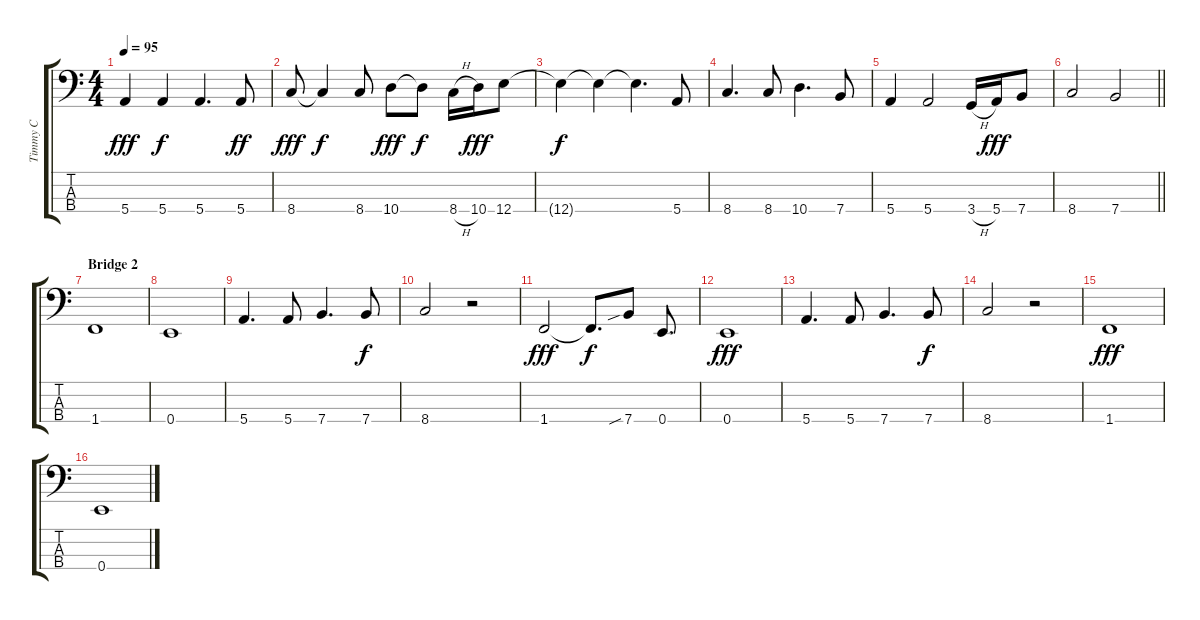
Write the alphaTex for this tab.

\track ("Timmy C" "Timmy C") {instrument electricbassfinger}
\staff {score tabs}
\tuning (G2 D2 A1 E1) {hide}
\ts (4 4)
\tempo 95
\clef f4
\ks c
5.4.4{dy fff} 5.4.4{dy f} 5.4.4{d} 5.4.8{dy ff} |
8.4.8{dy fff} 8.4{t}.4{dy f} 8.4.8 10.4.8{dy fff} 10.4{t}.8{dy f} 8.4{h}.16 10.4.16{dy fff} 12.4.8 |
12.4{t}.4{dy f} 12.4{t}.4 12.4{t}.4{d} 5.4.8 |
8.4.4{d} 8.4.8 10.4.4{d} 7.4.8 |
5.4.4 5.4.2 3.4{h}.16 5.4.16{dy fff} 7.4.8 |
\barLineRight lightlight
8.4.2 7.4.2 |
\section ("" "Bridge 2")
1.4.1 |
0.4.1 |
5.4.4{d} 5.4.8 7.4.4{d} 7.4.8{dy f} |
8.4.2 r.2 |
1.4.2{dy fff} 1.4{t}.8{d dy f} 7.4{sib}.8 0.4.8{d} |
0.4.1{dy fff} |
5.4.4{d} 5.4.8 7.4.4{d} 7.4.8{dy f} |
8.4.2 r.2 |
1.4.1{dy fff} |
0.4.1
